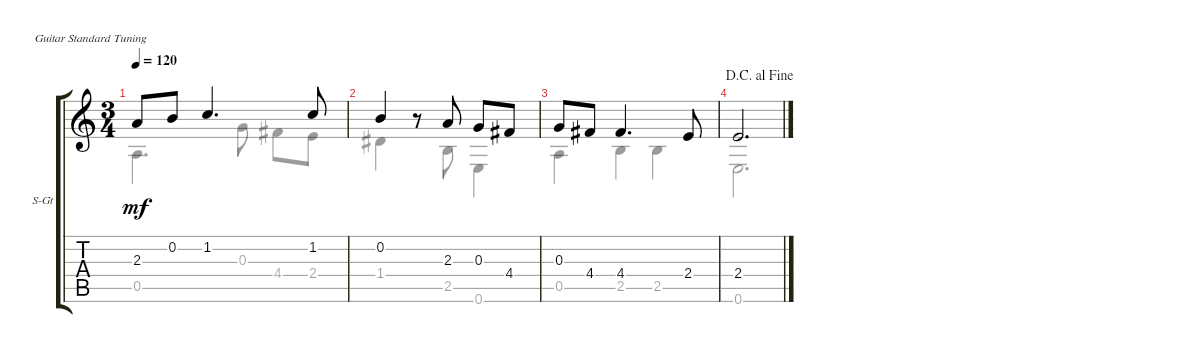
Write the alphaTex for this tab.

\defaultSystemsLayout 4
\bracketExtendMode groupsimilarinstruments
\firstSystemTrackNameOrientation horizontal
\otherSystemsTrackNameOrientation horizontal
\track ("Steel Guitar" "S-Gt") {instrument acousticguitarsteel}
\staff {score tabs}
\tuning (E4 B3 G3 D3 A2 E2)
\voice
\ts (3 4)
\tempo 120
\clef g2
\ks c
2.3.8{dy mf} 0.2.8 1.2.4{d} 1.2.8 |
0.2.4 r.8 2.3.8 0.3.8 4.4.8 |
0.3.8 4.4.8 4.4.4{d} 2.4.8 |
\jump dacapoalfine
2.4.2{d}
\voice
\clef g2
\ottava regular
\simile none
\ks c
0.5.4{d dy mf} 0.3.8 4.4.8 2.4.8 |
1.4.4 r.8 2.5.8 0.6.4 |
0.5.4 2.5.4 2.5.4 |
0.6.2{d}
